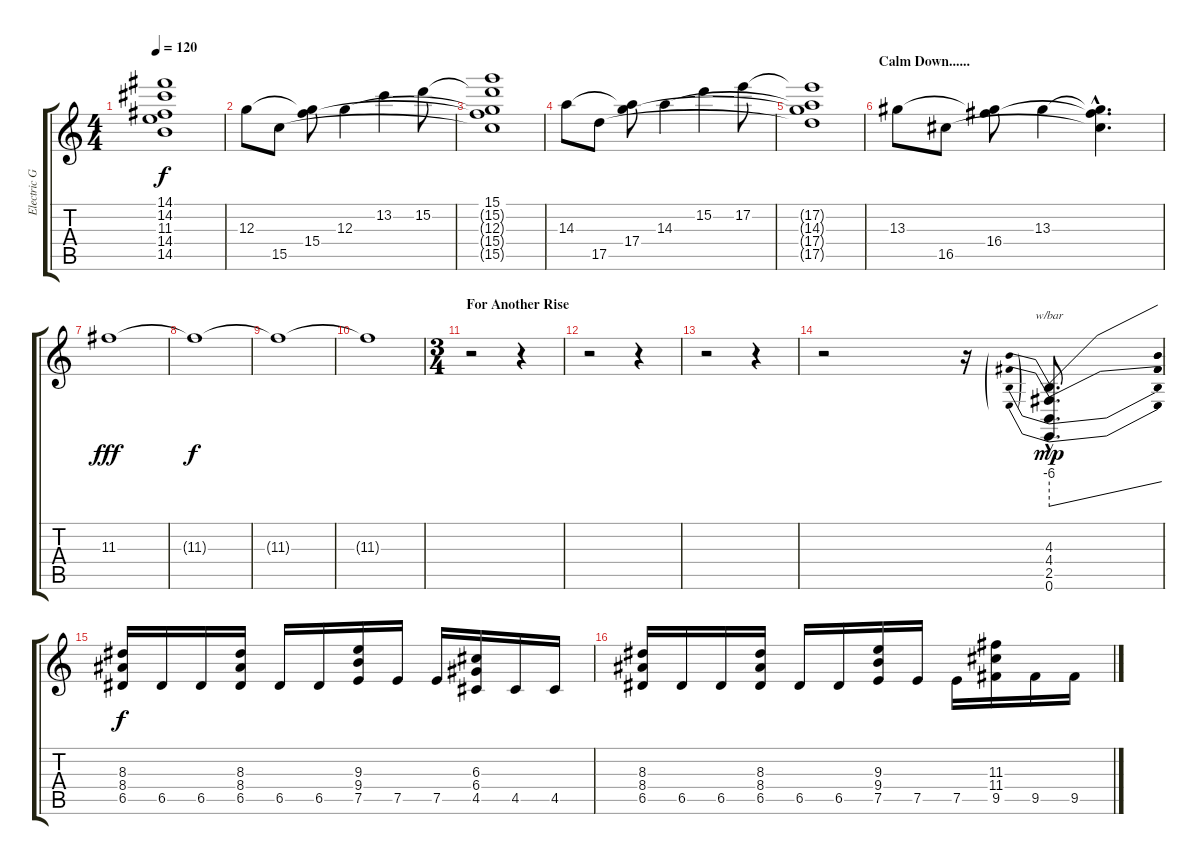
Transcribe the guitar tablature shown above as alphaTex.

\track ("Electric Guitar" "Electric G") {instrument overdrivenguitar}
\staff {score tabs}
\tuning (E4 B3 G3 D3 A2 E2) {hide}
\ts (4 4)
\tempo 120
\clef g2
\ks c
(14.1 14.2{t} 11.3{t} 14.4{t} 14.5{t}).1{dy f} |
12.3.8 15.5.8 (12.3{t} 15.4).8 12.3.4 13.2.4 15.2.8 |
(15.1 15.2{t} 12.3{t} 15.4{t} 15.5{t}).1 |
14.3.8 17.5.8 (14.3{t} 17.4).8 14.3.4 15.2.4 17.2.8 |
(17.2{t} 14.3{t} 17.4{t} 17.5{t}).1 |
\section ("" "Calm Down......")
13.3.8 16.5.8 (13.3{t} 16.4).8 13.3.4 (13.3{hac t} 16.4{hac t} 16.5{hac t}).4{d} |
11.3.1{dy fff} |
11.3{t}.1{dy f} |
11.3{t}.1 |
11.3{t}.1{volume 14} |
\ts (3 4)
\section ("" "For Another Rise")
r.2 r.4 |
r.2 r.4 |
r.2 r.4 |
r.2 r.16 (4.3{hac} 4.4{hac} 2.5{hac} 0.6{hac}).8{d tbe (predivedive default 0 -24 60 0) dy mp} |
(8.3 8.4 6.5).16{dy f volume 11 balance 8} 6.5.16 6.5.16 (8.3 8.4 6.5).16 6.5.16 6.5.16 (9.3 9.4 7.5).16 7.5.16 7.5.16 (6.3 6.4 4.5).16 4.5.16 4.5.16 |
(8.3 8.4 6.5).16 6.5.16 6.5.16 (8.3 8.4 6.5).16 6.5.16 6.5.16 (9.3 9.4 7.5).16 7.5.16 7.5.16 (11.3 11.4 9.5).16 9.5.16 9.5.16
